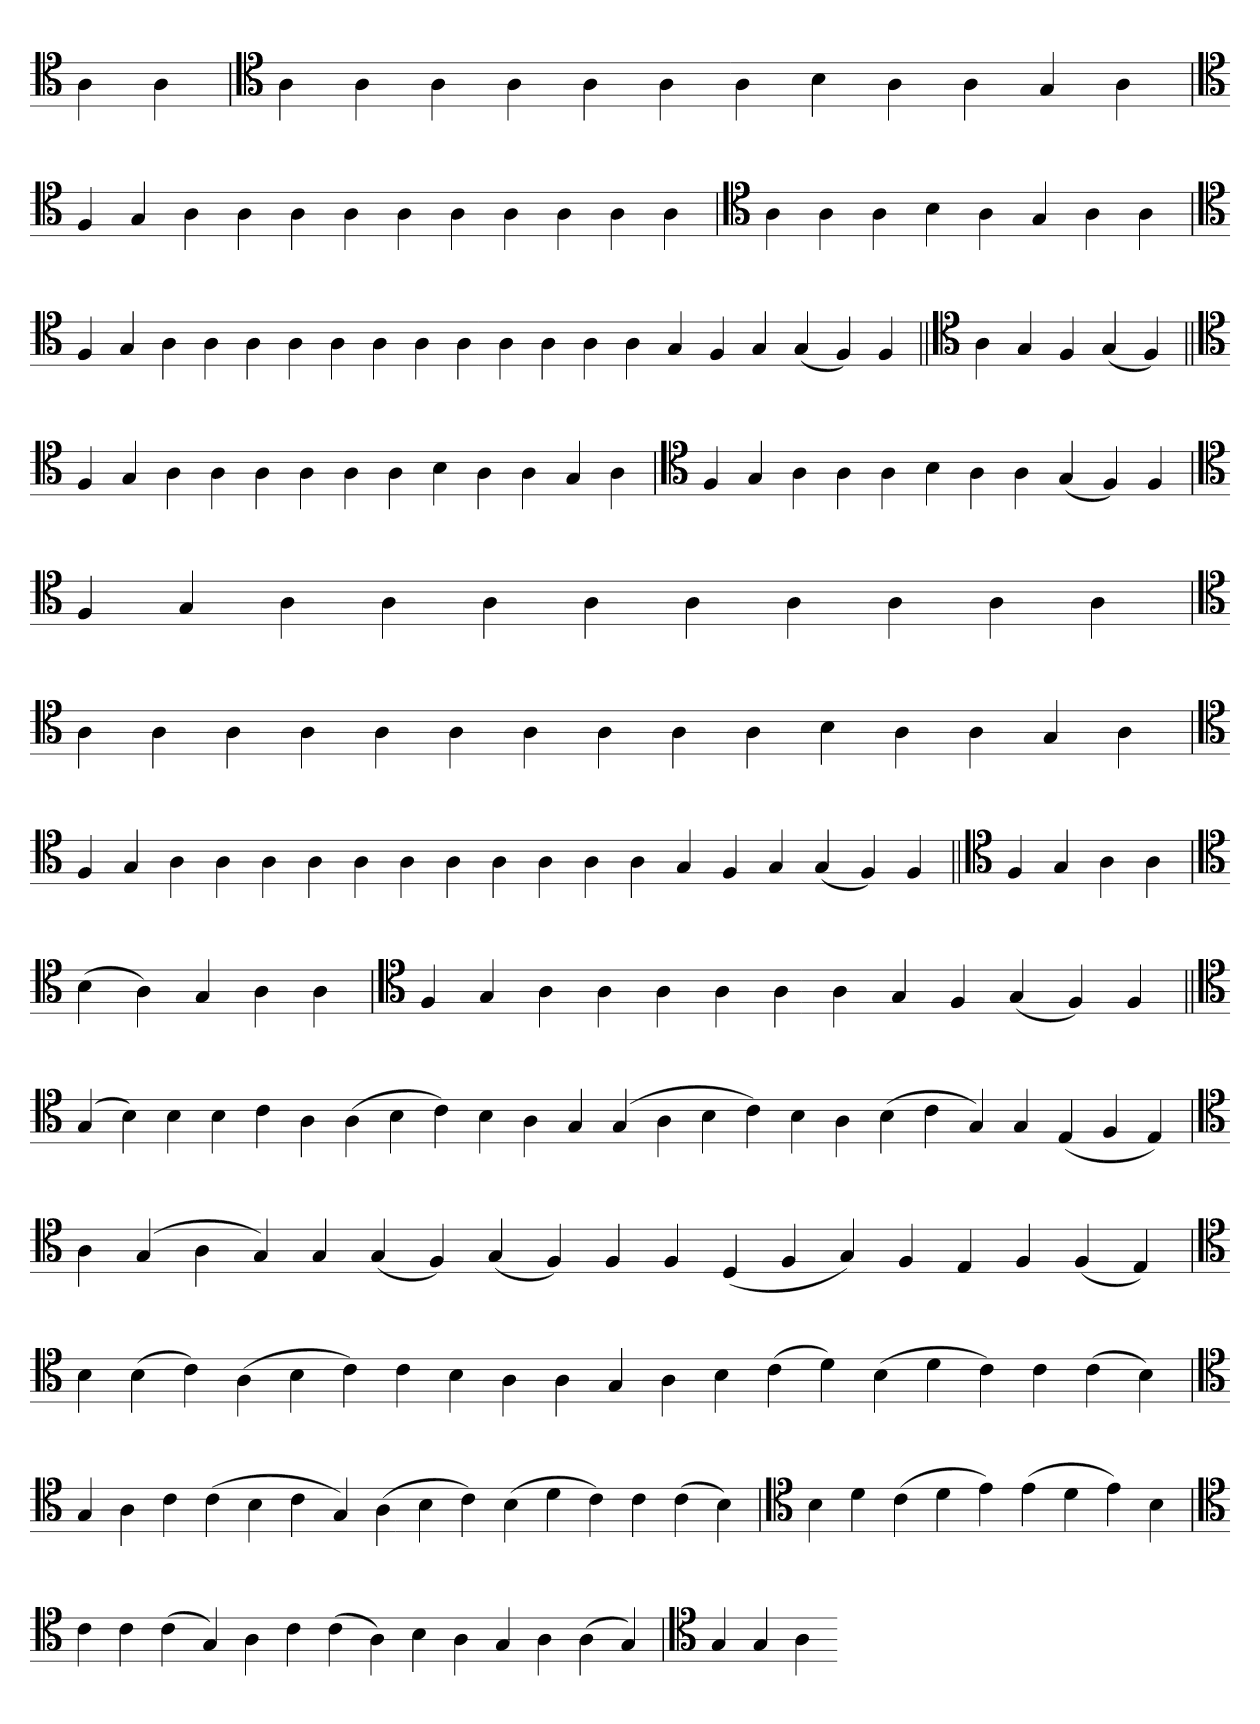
**kern
*part1
*staff1
*clefC4
=
4A
4A
=`
*clefC4
4A
4A
4A
4A
4A
4A
4A
4B
4A
4A
4G
4A
='
*clefC4
4F
4G
4A
4A
4A
4A
4A
4A
4A
4A
4A
4A
=`
*clefC4
4A
4A
4A
4B
4A
4G
4A
4A
='
*clefC4
4F
4G
4A
4A
4A
4A
4A
4A
4A
4A
4A
4A
4A
4A
4G
4F
4G
(4G
4F)
4F
=||
*clefC4
4A
4G
4F
(4G
4F)
=||
*clefC4
4F
4G
4A
4A
4A
4A
4A
4A
4B
4A
4A
4G
4A
='
*clefC4
4F
4G
4A
4A
4A
4B
4A
4A
(4G
4F)
4F
=
*clefC4
4F
4G
4A
4A
4A
4A
4A
4A
4A
4A
4A
=`
*clefC4
4A
4A
4A
4A
4A
4A
4A
4A
4A
4A
4B
4A
4A
4G
4A
='
*clefC4
4F
4G
4A
4A
4A
4A
4A
4A
4A
4A
4A
4A
4A
4G
4F
4G
(4G
4F)
4F
=||
*clefC4
4F
4G
4A
4A
=`
*clefC4
(4B
4A)
4G
4A
4A
='
*clefC4
4F
4G
4A
4A
4A
4A
4A
4A
4G
4F
(4G
4F)
4F
=||
*clefC4
(4G
4B)
4B
4B
4c
4A
(4A
4B
4c)
4B
4A
4G
(4G
4A
4B
4c)
4B
4A
(4B
4c
4G)
4G
(4E
4F
4E)
=`
*clefC4
4A
(4G
4A
4G)
4G
(4G
4F)
(4G
4F)
4F
4F
(4D
4F
4G)
4F
4E
4F
(4F
4E)
='
*clefC4
4B
(4B
4c)
(4A
4B
4c)
4c
4B
4A
4A
4G
4A
4B
(4c
4d)
(4B
4d
4c)
4c
(4c
4B)
=`
*clefC4
4G
4A
4c
(4c
4B
4c
4G)
(4A
4B
4c)
(4B
4d
4c)
4c
(4c
4B)
=
*clefC4
4B
4d
(4c
4d
4e)
(4e
4d
4e)
4B
=`
*clefC4
4c
4c
(4c
4G)
4A
4c
(4c
4A)
4B
4A
4G
4A
(4A
4G)
=
*clefC4
4G
4G
4A
=-
*-
